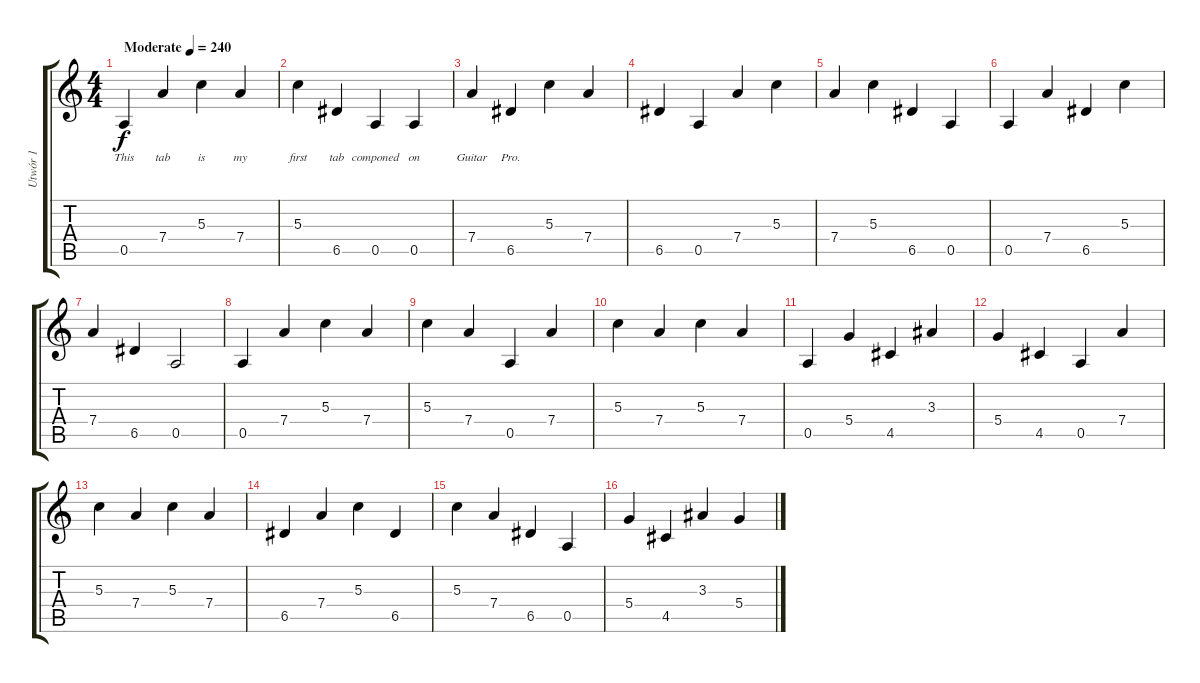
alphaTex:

\track ("Utwór 1" "Utwór 1") {instrument acousticguitarsteel}
\staff {score tabs}
\tuning (E4 B3 G3 D3 A2 E2) {hide}
\ts (4 4)
\tempo (240 "Moderate")
\clef g2
\ks c
0.5.4{lyrics (0 "This") lyrics (1 "") lyrics (2 "") lyrics (3 "") lyrics (4 "") dy f instrument acousticguitarsteel} 7.4.4{lyrics (0 "tab") lyrics (1 "") lyrics (2 "") lyrics (3 "") lyrics (4 "")} 5.3.4{lyrics (0 "is") lyrics (1 "") lyrics (2 "") lyrics (3 "") lyrics (4 "")} 7.4.4{lyrics (0 "my") lyrics (1 "") lyrics (2 "") lyrics (3 "") lyrics (4 "")} |
5.3.4{lyrics (0 "first") lyrics (1 "") lyrics (2 "") lyrics (3 "") lyrics (4 "")} 6.5.4{lyrics (0 "tab") lyrics (1 "") lyrics (2 "") lyrics (3 "") lyrics (4 "")} 0.5.4{lyrics (0 "componed") lyrics (1 "") lyrics (2 "") lyrics (3 "") lyrics (4 "")} 0.5.4{lyrics (0 "on") lyrics (1 "") lyrics (2 "") lyrics (3 "") lyrics (4 "")} |
7.4.4{lyrics (0 "Guitar") lyrics (1 "") lyrics (2 "") lyrics (3 "") lyrics (4 "")} 6.5.4{lyrics (0 "Pro.") lyrics (1 "") lyrics (2 "") lyrics (3 "") lyrics (4 "")} 5.3.4 7.4.4 |
6.5.4 0.5.4 7.4.4 5.3.4 |
7.4.4 5.3.4 6.5.4 0.5.4 |
0.5.4 7.4.4 6.5.4 5.3.4 |
7.4.4 6.5.4 0.5.2 |
0.5.4 7.4.4 5.3.4 7.4.4 |
5.3.4 7.4.4 0.5.4 7.4.4 |
5.3.4 7.4.4 5.3.4 7.4.4 |
0.5.4 5.4.4 4.5.4 3.3.4 |
5.4.4 4.5.4 0.5.4 7.4.4 |
5.3.4 7.4.4 5.3.4 7.4.4 |
6.5.4 7.4.4 5.3.4 6.5.4 |
5.3.4 7.4.4 6.5.4 0.5.4 |
5.4.4 4.5.4 3.3.4 5.4.4
